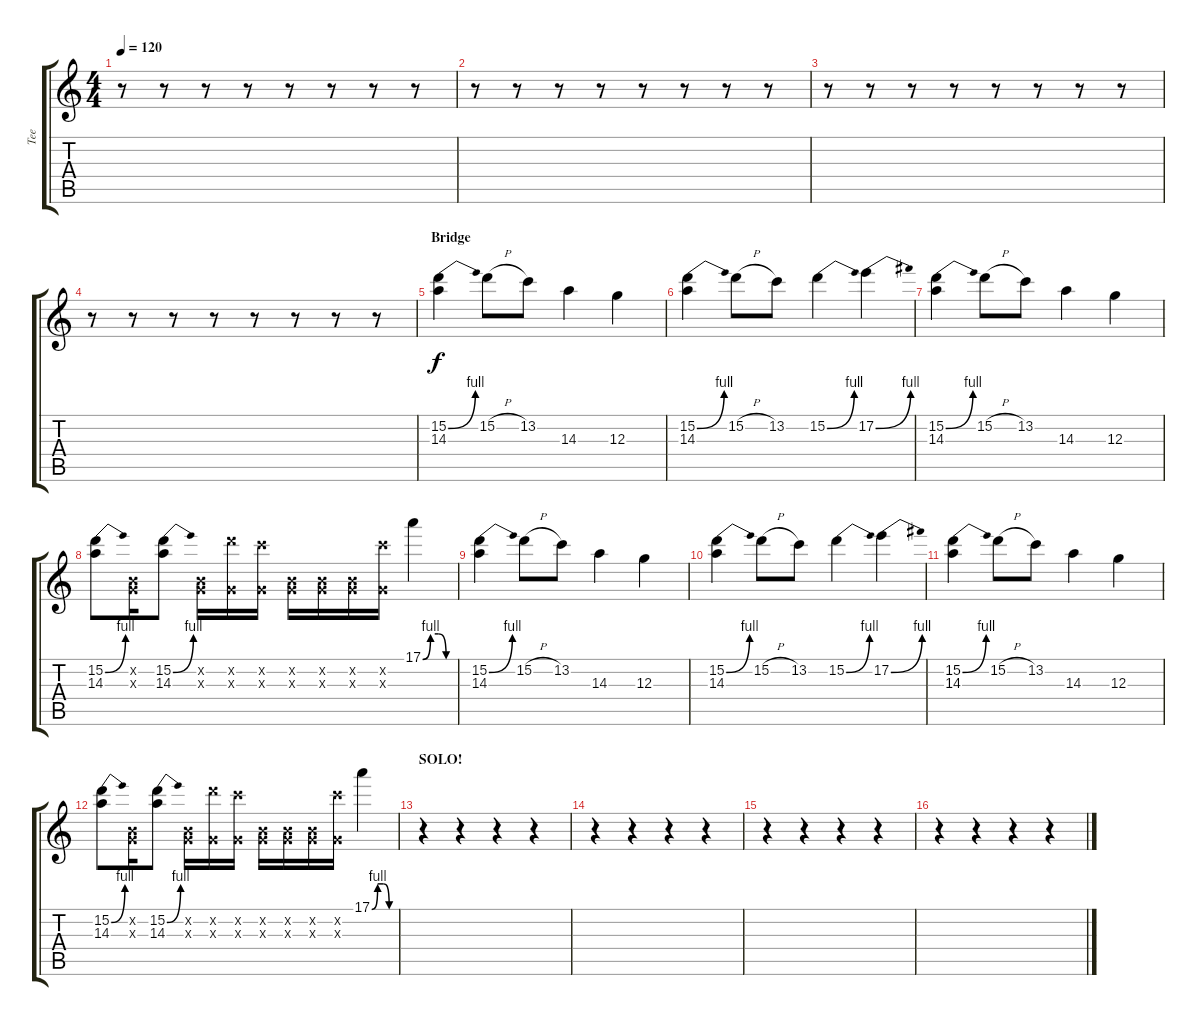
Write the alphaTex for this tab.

\track ("Tee" "Tee") {instrument distortionguitar}
\staff {score tabs}
\tuning (E4 B3 G3 D3 A2 E2) {hide}
\ts (4 4)
\tempo 120
\clef g2
\ks c
r.8{dy f} r.8 r.8 r.8 r.8 r.8 r.8 r.8 |
r.8 r.8 r.8 r.8 r.8 r.8 r.8 r.8 |
r.8 r.8 r.8 r.8 r.8 r.8 r.8 r.8 |
r.8 r.8 r.8 r.8 r.8 r.8 r.8 r.8 |
\section ("" "Bridge")
(15.2{be (bend 0 0 60 4)} 14.3).4 15.2{h}.8 13.2.8 14.3.4 12.3.4 |
(15.2{be (bend 0 0 60 4)} 14.3).4 15.2{h}.8 13.2.8 15.2{be (bend 0 0 60 4)}.4 17.2{be (bend 0 0 60 4)}.4 |
(15.2{be (bend 0 0 60 4)} 14.3).4 15.2{h}.8 13.2.8 14.3.4 12.3.4 |
(15.2{be (bend 0 0 60 4)} 14.3).8 (0.2{x} 0.3{x}).16 (15.2{be (bend 0 0 60 4)} 14.3).8 (0.2{x} 0.3{x}).16 (15.2{x} 0.3{x}).16 (13.2{x} 0.3{x}).16 (0.2{x} 0.3{x}).16 (0.2{x} 0.3{x}).16 (0.2{x} 0.3{x}).16 (13.2{x} 0.3{x}).16 17.1{be (custom 0 0 15 4 30 4 45 0 60 0)}.4 |
(15.2{be (bend 0 0 60 4)} 14.3).4 15.2{h}.8 13.2.8 14.3.4 12.3.4 |
(15.2{be (bend 0 0 60 4)} 14.3).4 15.2{h}.8 13.2.8 15.2{be (bend 0 0 60 4)}.4 17.2{be (bend 0 0 60 4)}.4 |
(15.2{be (bend 0 0 60 4)} 14.3).4 15.2{h}.8 13.2.8 14.3.4 12.3.4 |
(15.2{be (bend 0 0 60 4)} 14.3).8 (0.2{x} 0.3{x}).16 (15.2{be (bend 0 0 60 4)} 14.3).8 (0.2{x} 0.3{x}).16 (15.2{x} 0.3{x}).16 (13.2{x} 0.3{x}).16 (0.2{x} 0.3{x}).16 (0.2{x} 0.3{x}).16 (0.2{x} 0.3{x}).16 (13.2{x} 0.3{x}).16 17.1{be (custom 0 0 15 4 30 4 45 0 60 0)}.4 |
\section ("" "SOLO!")
r.4 r.4 r.4 r.4 |
r.4 r.4 r.4 r.4 |
r.4 r.4 r.4 r.4 |
r.4 r.4 r.4 r.4
